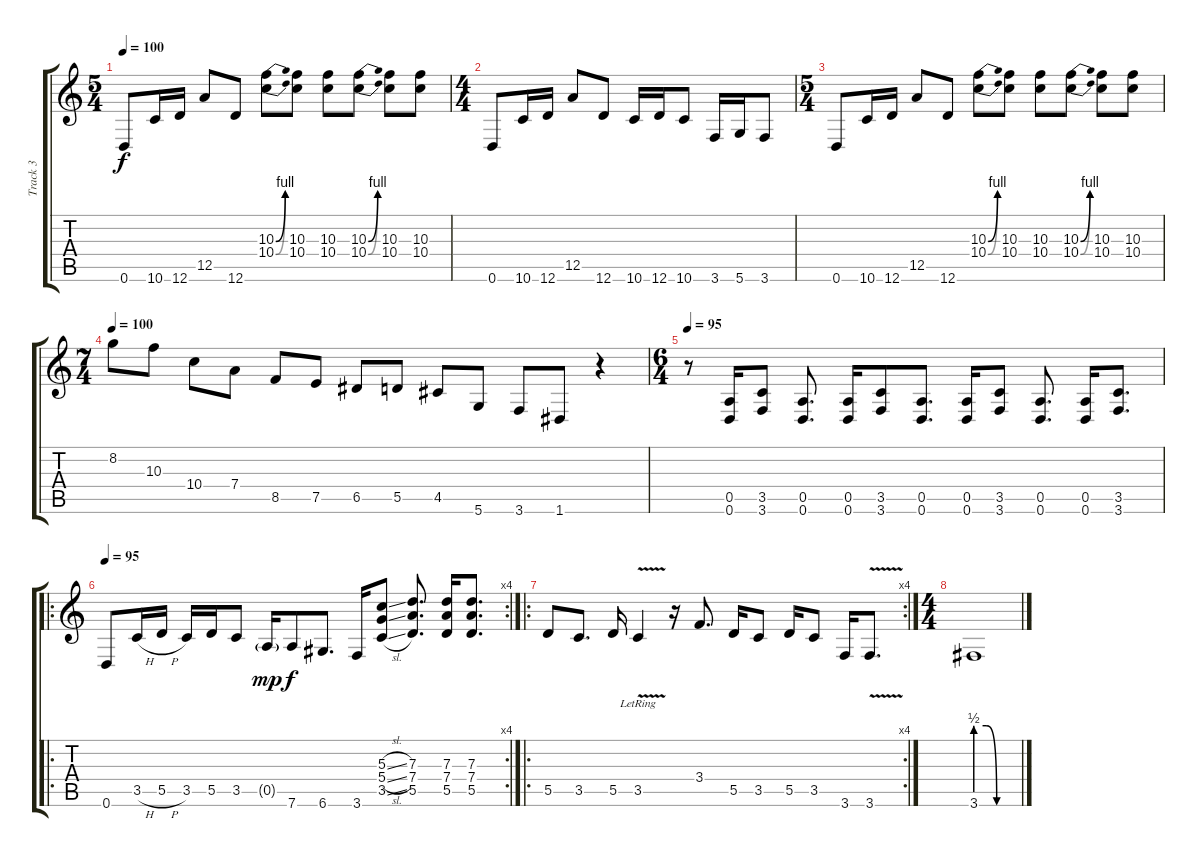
\track ("Track 3" "Track 3") {instrument overdrivenguitar}
\staff {score tabs}
\tuning (E4 B3 G3 D3 A2 D2) {hide}
\ts (5 4)
\tempo 100
\clef g2
\ks c
0.6.8{dy f} 10.6.16 12.6.16 12.5.8 12.6.8 (10.3{be (bend 0 0 60 4)} 10.4{be (bend 0 0 60 4)}).8 (10.3 10.4).8 (10.3 10.4).8 (10.3{be (bend 0 0 60 4)} 10.4{be (bend 0 0 60 4)}).8 (10.3 10.4).8 (10.3 10.4).8 |
\ts (4 4)
0.6.8 10.6.16 12.6.16 12.5.8 12.6.8 10.6.16 12.6.16 10.6.8 3.6.16 5.6.16 3.6.8 |
\ts (5 4)
0.6.8 10.6.16 12.6.16 12.5.8 12.6.8 (10.3{be (bend 0 0 60 4)} 10.4{be (bend 0 0 60 4)}).8 (10.3 10.4).8 (10.3 10.4).8 (10.3{be (bend 0 0 60 4)} 10.4{be (bend 0 0 60 4)}).8 (10.3 10.4).8 (10.3 10.4).8 |
\ts (7 4)
\tempo 100
8.2.8 10.3.8 10.4.8 7.4.8 8.5.8 7.5.8 6.5.8 5.5.8 4.5.8 5.6.8 3.6.8 1.6.8 r.4 |
\ts (6 4)
\tempo 95
r.8 (0.5 0.6).16 (3.5 3.6).8 (0.5 0.6).8{d} (0.5 0.6).16 (3.5 3.6).8 (0.5 0.6).8{d} (0.5 0.6).16 (3.5 3.6).8 (0.5 0.6).8{d} (0.5 0.6).16 (3.5 3.6).8{d} |
\ro
\rc 4
\tempo 95
0.6.8 3.5{h}.16 5.5{h}.16 3.5.16 5.5.16 3.5.8 0.5{g}.16{dy mp} 7.6.8{dy f} 6.6.8{d} 3.6.16 (5.3{sl} 5.4{sl} 3.5{sl}).8 (7.3 7.4 5.5).8{d} (7.3 7.4 5.5).16 (7.3 7.4 5.5).8{d} |
\ro
\rc 4
5.5.8 3.5.8{d} 5.5.16 3.5{v lr}.4 r.16 3.4.8{d} 5.5.16 3.5.8 5.5.16 3.5.8 3.6.16 3.6{v}.8{d} |
\ts (4 4)
3.6{be (custom 0 2 15 2 30 0 60 0)}.1
